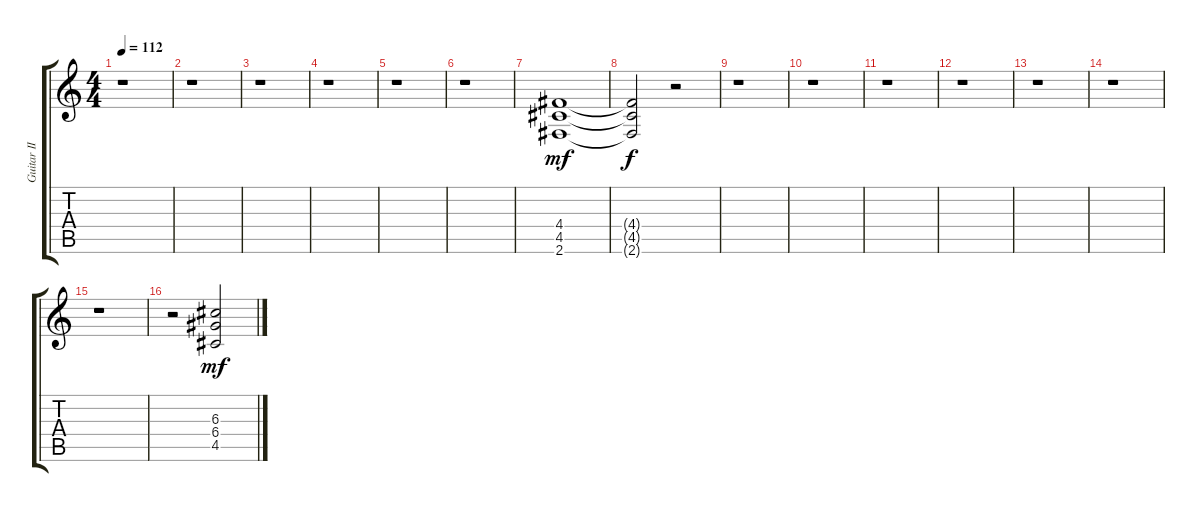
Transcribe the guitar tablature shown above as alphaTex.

\track ("Guitar II" "Guitar II") {instrument distortionguitar}
\staff {score tabs}
\tuning (E4 B3 G3 D3 A2 E2) {hide}
\ts (4 4)
\tempo 112
\clef g2
\ks c
r.1{dy mf} |
r.1 |
r.1 |
r.1 |
r.1 |
r.1 |
(4.4 4.5 2.6).1 |
(4.4{t} 4.5{t} 2.6{t}).2{dy f} r.2 |
r.1 |
r.1 |
r.1 |
r.1 |
r.1 |
r.1 |
r.1 |
r.2 (6.3 6.4 4.5).2{dy mf}
